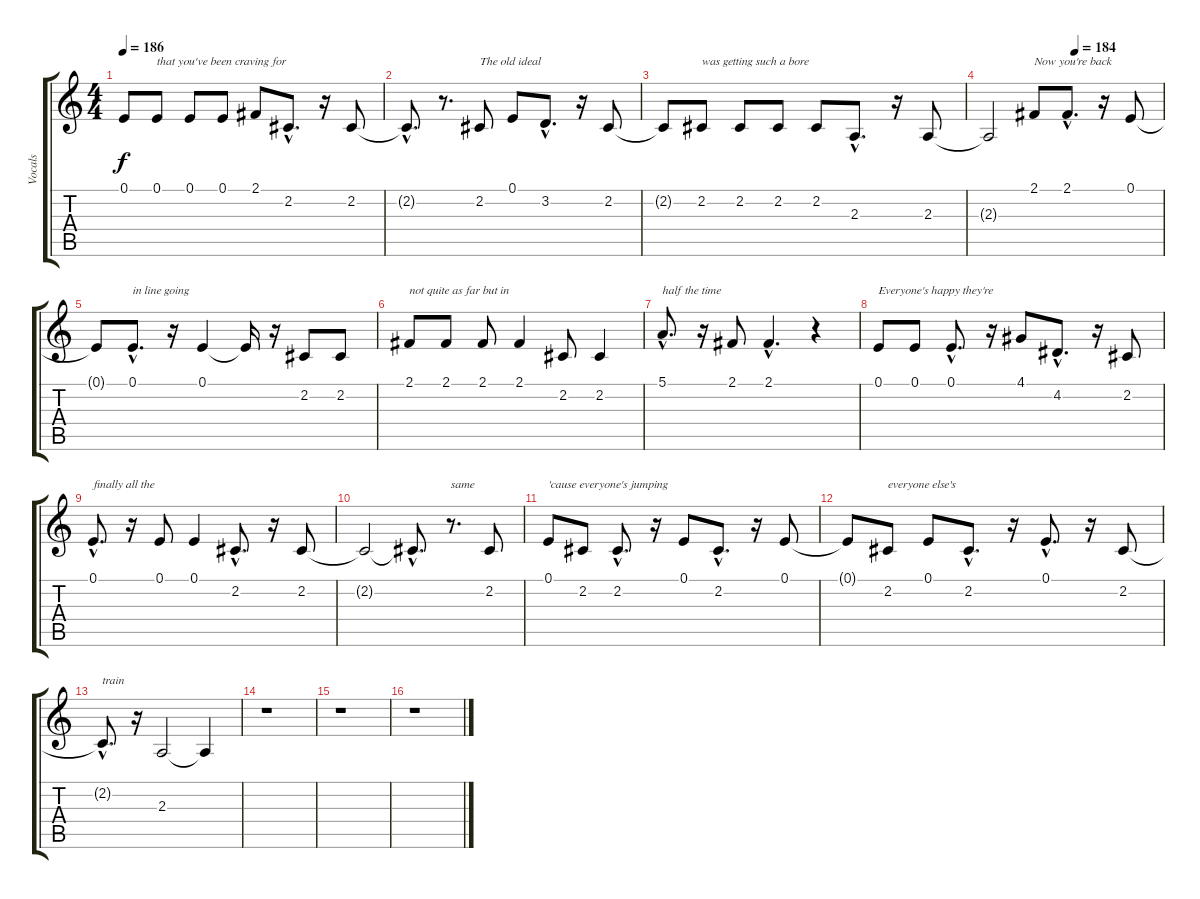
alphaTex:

\track ("Vocals" "Vocals") {instrument viola}
\staff {score tabs}
\tuning (E4 B3 G3 D3 A2 E2) {hide}
\ts (4 4)
\tempo 186
\clef g2
\ks c
0.1{t}.8{dy f} 0.1.8{txt "that you've been craving for"} 0.1.8 0.1.8 2.1.8 2.2{hac}.8{d} r.16 2.2.8 |
2.2{hac t}.8{d} r.8{d} 2.2.8{txt "The old ideal"} 0.1.8 3.2{hac}.8{d} r.16 2.2.8 |
2.2{t}.8 2.2.8{txt "was getting such a bore"} 2.2.8 2.2.8 2.2.8 2.3{hac}.8{d} r.16 2.3.8 |
\tempo (184 0.5)
2.3{t}.2 2.1.8{txt "Now you're back"} 2.1{hac}.8{d} r.16 0.1.8 |
0.1{t}.8 0.1{hac}.8{d txt "in line going"} r.16 0.1.4 0.1{t}.16 r.16 2.2.8 2.2.8 |
2.1.8{txt "not quite as far but in"} 2.1.8 2.1.8 2.1.4 2.2.8 2.2.4 |
5.1{hac}.8{d txt "half the time"} r.16 2.1.8 2.1{hac}.4{d} r.4 |
0.1.8{txt "Everyone's happy they're"} 0.1.8 0.1{hac}.8{d} r.16 4.1.8 4.2{hac}.8{d} r.16 2.2.8 |
0.1{hac}.8{d txt "finally all the"} r.16 0.1.8 0.1.4 2.2{hac}.8{d} r.16 2.2.8 |
2.2{t}.2 2.2{hac t}.8{d} r.8{d txt "same"} 2.2.8 |
0.1.8{txt "'cause everyone's jumping "} 2.2.8 2.2{hac}.8{d} r.16 0.1.8 2.2{hac}.8{d} r.16 0.1.8 |
0.1{t}.8 2.2.8{txt "everyone else's"} 0.1.8 2.2{hac}.8{d} r.16 0.1{hac}.8{d} r.16 2.2.8 |
2.2{hac t}.8{d txt "train"} r.16 2.3.2 2.3{t}.4 |
r.1 |
r.1 |
r.1
